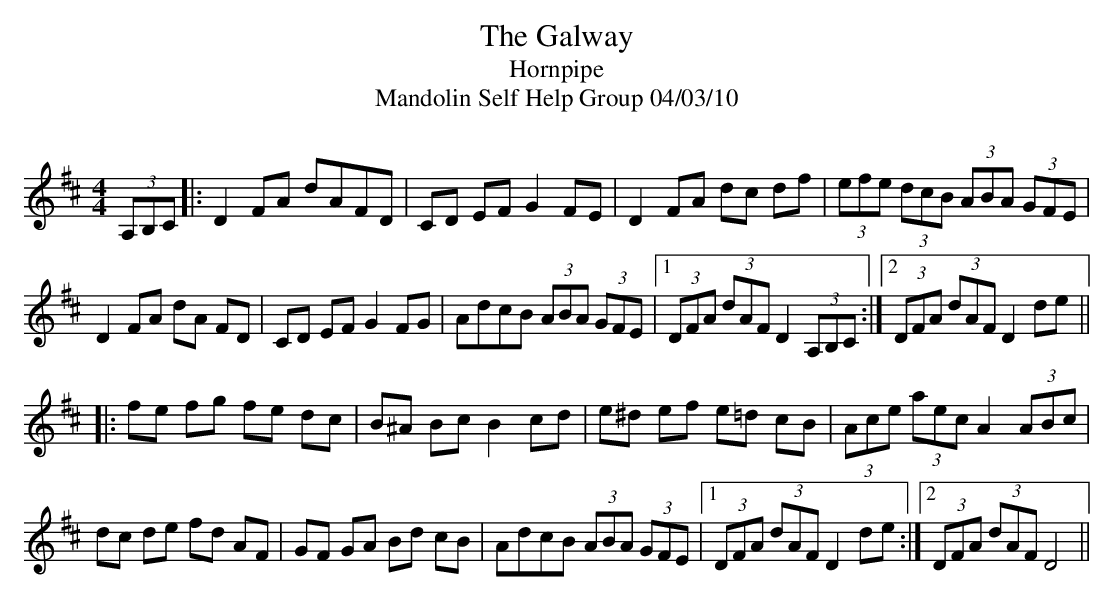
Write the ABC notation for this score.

X:1
T:Galway, The
T:Hornpipe
T:Mandolin Self Help Group 04/03/10
Q:120
M:4/4
L:1/8
K:Dmaj
(3A,B,C |:D2 FA dAFD | CD EF G2 FE | D2 FA dc df|(3efe (3dcB (3ABA (3GFE|
D2 FA dA FD | CD EF G2 FG | AdcB (3ABA (3GFE |1 (3DFA (3dAF D2 (3A,B,C:|2 (3DFA (3dAF D2 de ||
|: fe fg fe dc | B^A Bc B2 cd | e^d ef e=d cB | (3Ace (3aec A2 (3ABc|
dc de fd AF | GF GA Bd cB | AdcB (3ABA (3GFE |1 (3DFA (3dAF D2 de :|2 (3DFA (3dAF D4 ||
